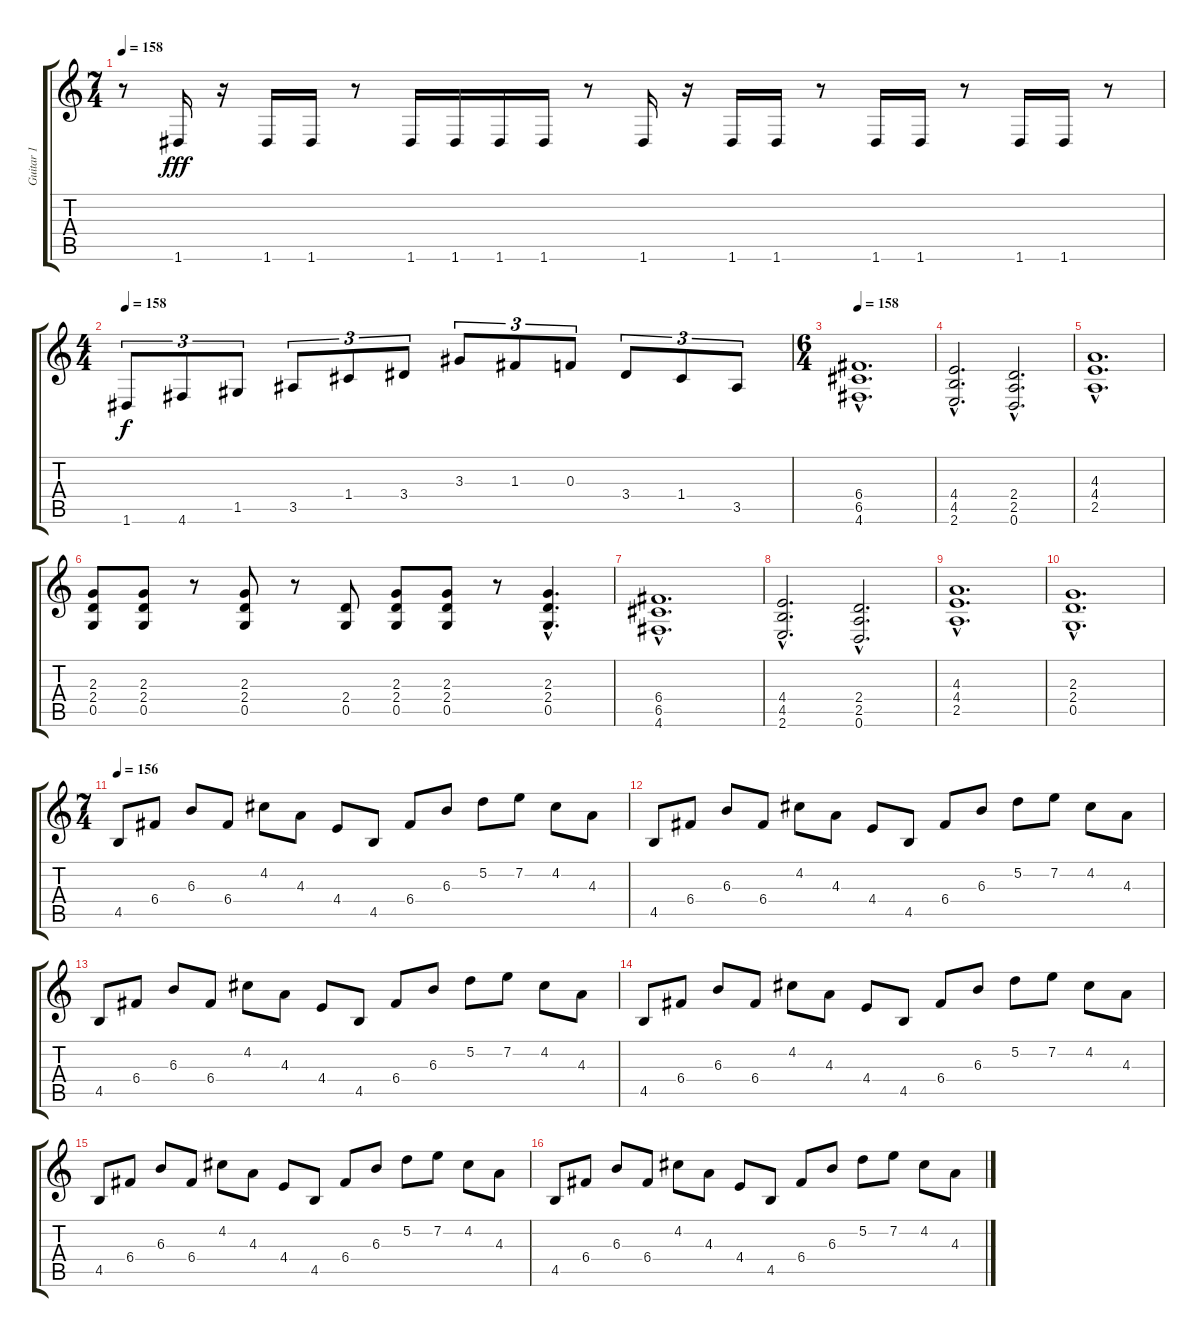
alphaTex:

\track ("Guitar 1" "Guitar 1") {instrument acousticguitarsteel}
\staff {score tabs}
\tuning (D4 A3 F3 C3 G2 D2) {hide}
\ts (7 4)
\tempo 158
\clef g2
\ks c
r.8{dy fff} 1.6.16 r.16 1.6.16 1.6.16 r.8 1.6.16 1.6.16 1.6.16 1.6.16 r.8 1.6.16 r.16 1.6.16 1.6.16 r.8 1.6.16 1.6.16 r.8 1.6.16 1.6.16 r.8 |
\ts (4 4)
\tempo 158
1.6.8{tu (3 2) dy f} 4.6.8{tu (3 2)} 1.5.8{tu (3 2)} 3.5.8{tu (3 2)} 1.4.8{tu (3 2)} 3.4.8{tu (3 2)} 3.3.8{tu (3 2)} 1.3.8{tu (3 2)} 0.3.8{tu (3 2)} 3.4.8{tu (3 2)} 1.4.8{tu (3 2)} 3.5.8{tu (3 2)} |
\ts (6 4)
\tempo 158
(6.4{hac} 6.5{hac} 4.6{hac}).1{d instrument distortionguitar} |
(4.4{hac} 4.5{hac} 2.6{hac}).2{d} (2.4{hac} 2.5{hac} 0.6{hac}).2{d} |
(4.3{hac} 4.4{hac} 2.5{hac}).1{d} |
(2.3 2.4 0.5).8 (2.3 2.4 0.5).8 r.8 (2.3 2.4 0.5).8 r.8 (2.4 0.5).8 (2.3 2.4 0.5).8 (2.3 2.4 0.5).8 r.8 (2.3{hac} 2.4{hac} 0.5{hac}).4{d} |
(6.4{hac} 6.5{hac} 4.6{hac}).1{d} |
(4.4{hac} 4.5{hac} 2.6{hac}).2{d} (2.4{hac} 2.5{hac} 0.6{hac}).2{d} |
(4.3{hac} 4.4{hac} 2.5{hac}).1{d} |
(2.3{hac} 2.4{hac} 0.5{hac}).1{d} |
\ts (7 4)
\tempo 156
4.5.8{volume 16 instrument distortionguitar} 6.4.8 6.3.8 6.4.8 4.2.8 4.3.8 4.4.8 4.5.8 6.4.8 6.3.8 5.2.8 7.2.8 4.2.8 4.3.8 |
4.5.8 6.4.8 6.3.8 6.4.8 4.2.8 4.3.8 4.4.8 4.5.8 6.4.8 6.3.8 5.2.8 7.2.8 4.2.8 4.3.8 |
4.5.8 6.4.8 6.3.8 6.4.8 4.2.8 4.3.8 4.4.8 4.5.8 6.4.8 6.3.8 5.2.8 7.2.8 4.2.8 4.3.8 |
4.5.8 6.4.8 6.3.8 6.4.8 4.2.8 4.3.8 4.4.8 4.5.8 6.4.8 6.3.8 5.2.8 7.2.8 4.2.8 4.3.8 |
4.5.8 6.4.8 6.3.8 6.4.8 4.2.8 4.3.8 4.4.8 4.5.8 6.4.8 6.3.8 5.2.8 7.2.8 4.2.8 4.3.8 |
4.5.8 6.4.8 6.3.8 6.4.8 4.2.8 4.3.8 4.4.8 4.5.8 6.4.8 6.3.8 5.2.8 7.2.8 4.2.8 4.3.8
